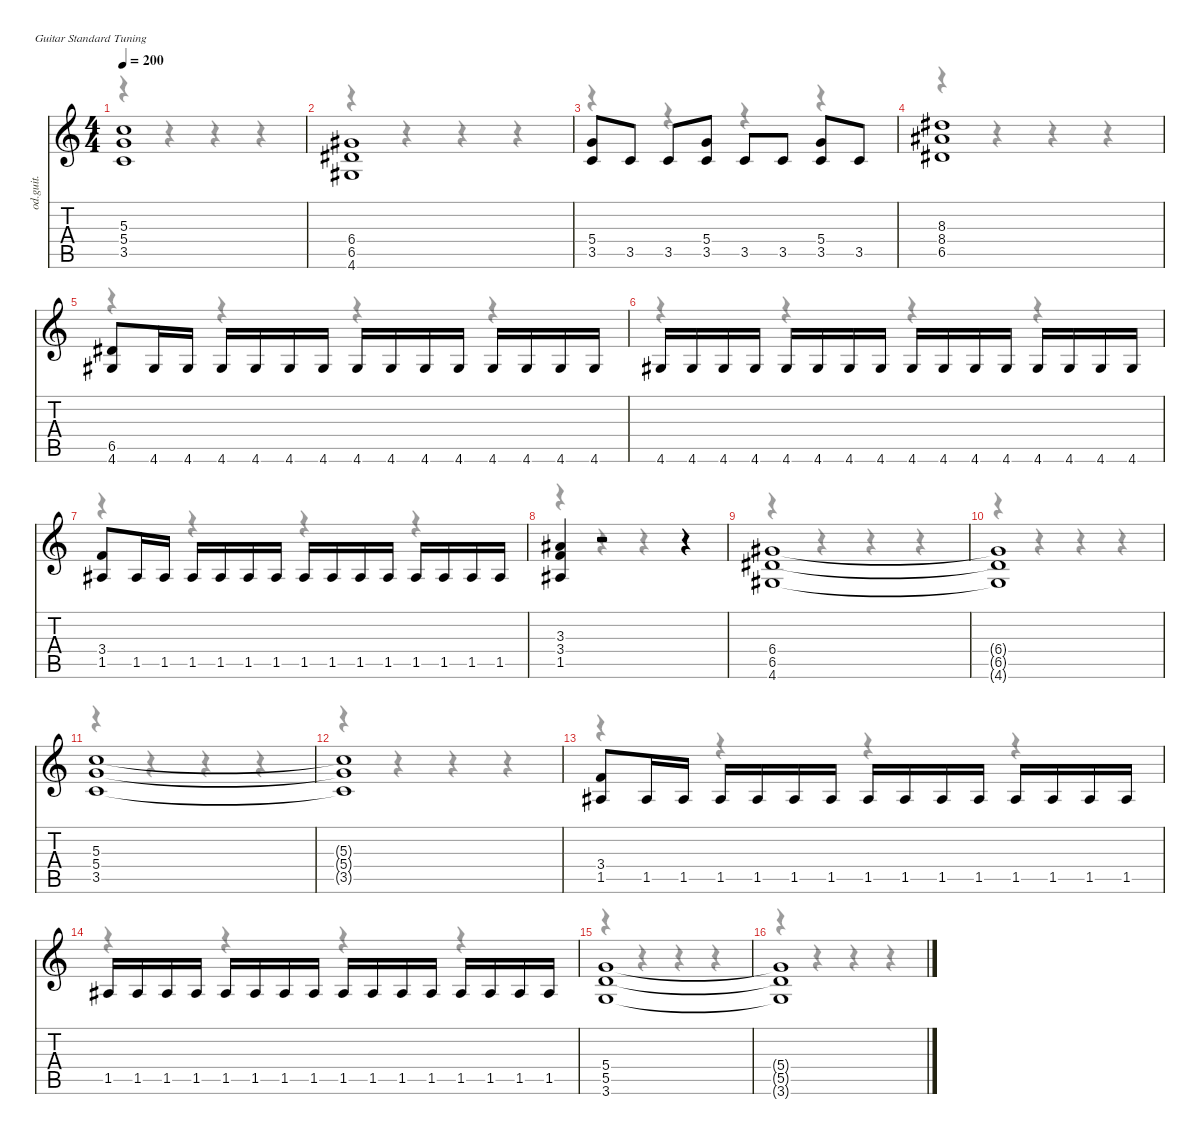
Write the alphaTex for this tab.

\hideDynamics
\bracketExtendMode nobrackets
\otherSystemsTrackNameOrientation horizontal
\track ("Guitar 1 " "od.guit.") {instrument overdrivenguitar}
\staff {score tabs}
\tuning (E4 B3 G3 D3 A2 E2)
\voice
\ts (4 4)
\scale
0.992595
\tempo 200
\accidentals auto
\clef g2
\ottava regular
\simile none
\ks c
(5.3 5.4 3.5).1{dy f beam Up} |
\scale
0.977884 (6.4{acc #} 6.5{acc #} 4.6{acc #}).1{beam Up} |
\scale
0.977884 (5.4 3.5).8{beam Up} 3.5.8{beam Up} 3.5.8{beam Up} (5.4 3.5).8{beam Up} 3.5.8{beam Up} 3.5.8{beam Up} (5.4 3.5).8{beam Up} 3.5.8{beam Up} |
\scale
0.977884 (8.3{acc #} 8.4{acc #} 6.5{acc #}).1{beam Up} |
\scale
1.08155 (6.5{acc #} 4.6{acc #}).8{beam Up} 4.6{acc #}.16{beam Up} 4.6{acc #}.16{beam Up} 4.6{acc #}.16{beam Up} 4.6{acc #}.16{beam Up} 4.6{acc #}.16{beam Up} 4.6{acc #}.16{beam Up} 4.6{acc #}.16{beam Up} 4.6{acc #}.16{beam Up} 4.6{acc #}.16{beam Up} 4.6{acc #}.16{beam Up} 4.6{acc #}.16{beam Up} 4.6{acc #}.16{beam Up} 4.6{acc #}.16{beam Up} 4.6{acc #}.16{beam Up} |
\scale
0.978277 4.6{acc #}.16{beam Up} 4.6{acc #}.16{beam Up} 4.6{acc #}.16{beam Up} 4.6{acc #}.16{beam Up} 4.6{acc #}.16{beam Up} 4.6{acc #}.16{beam Up} 4.6{acc #}.16{beam Up} 4.6{acc #}.16{beam Up} 4.6{acc #}.16{beam Up} 4.6{acc #}.16{beam Up} 4.6{acc #}.16{beam Up} 4.6{acc #}.16{beam Up} 4.6{acc #}.16{beam Up} 4.6{acc #}.16{beam Up} 4.6{acc #}.16{beam Up} 4.6{acc #}.16{beam Up} |
\scale
0.978277 (3.4 1.5{acc #}).8{beam Up} 1.5{acc #}.16{beam Up} 1.5{acc #}.16{beam Up} 1.5{acc #}.16{beam Up} 1.5{acc #}.16{beam Up} 1.5{acc #}.16{beam Up} 1.5{acc #}.16{beam Up} 1.5{acc #}.16{beam Up} 1.5{acc #}.16{beam Up} 1.5{acc #}.16{beam Up} 1.5{acc #}.16{beam Up} 1.5{acc #}.16{beam Up} 1.5{acc #}.16{beam Up} 1.5{acc #}.16{beam Up} 1.5{acc #}.16{beam Up} |
\scale
0.990634 (3.3{acc #} 3.4 1.5{acc #}).4{beam Up} r.2{beam Up} r.4{beam Up} |
\section ("" "")
\scale
0.978277 (6.4{acc #} 6.5{acc #} 4.6{acc #}).1{beam Up} |
\scale
0.992988 (6.4{t acc #} 6.5{t acc #} 4.6{t acc #}).1{beam Up} |
\scale
1.0787 (5.3 5.4 3.5).1{beam Up} |
\scale
0.990143 (5.3{t} 5.4{t} 3.5{t}).1{beam Up} |
\scale
0.975432 (3.4 1.5{acc #}).8{beam Up} 1.5{acc #}.16{beam Up} 1.5{acc #}.16{beam Up} 1.5{acc #}.16{beam Up} 1.5{acc #}.16{beam Up} 1.5{acc #}.16{beam Up} 1.5{acc #}.16{beam Up} 1.5{acc #}.16{beam Up} 1.5{acc #}.16{beam Up} 1.5{acc #}.16{beam Up} 1.5{acc #}.16{beam Up} 1.5{acc #}.16{beam Up} 1.5{acc #}.16{beam Up} 1.5{acc #}.16{beam Up} 1.5{acc #}.16{beam Up} |
\scale
0.975432 1.5{acc #}.16{beam Up} 1.5{acc #}.16{beam Up} 1.5{acc #}.16{beam Up} 1.5{acc #}.16{beam Up} 1.5{acc #}.16{beam Up} 1.5{acc #}.16{beam Up} 1.5{acc #}.16{beam Up} 1.5{acc #}.16{beam Up} 1.5{acc #}.16{beam Up} 1.5{acc #}.16{beam Up} 1.5{acc #}.16{beam Up} 1.5{acc #}.16{beam Up} 1.5{acc #}.16{beam Up} 1.5{acc #}.16{beam Up} 1.5{acc #}.16{beam Up} 1.5{acc #}.16{beam Up} |
\scale
0.990143 (5.4 5.5 3.6).1{beam Up} |
\scale
0.990143 (5.4{t} 5.5{t} 3.6{t}).1{beam Up}
\voice
\clef g2
\ottava regular
\simile none
\ks c
r.4{dy mf beam Down} r.4{beam Down} r.4{beam Down} r.4{beam Down} |
r.4{beam Down} r.4{beam Down} r.4{beam Down} r.4{beam Down} |
r.4{beam Down} r.4{beam Down} r.4{beam Down} r.4{beam Down} |
r.4{beam Down} r.4{beam Down} r.4{beam Down} r.4{beam Down} |
r.4{beam Down} r.4{beam Down} r.4{beam Down} r.4{beam Down} |
r.4{beam Down} r.4{beam Down} r.4{beam Down} r.4{beam Down} |
r.4{beam Down} r.4{beam Down} r.4{beam Down} r.4{beam Down} |
r.4{beam Down} r.4{beam Down} r.4{beam Down} r.4{beam Down} |
r.4{beam Down} r.4{beam Down} r.4{beam Down} r.4{beam Down} |
r.4{beam Down} r.4{beam Down} r.4{beam Down} r.4{beam Down} |
r.4{beam Down} r.4{beam Down} r.4{beam Down} r.4{beam Down} |
r.4{beam Down} r.4{beam Down} r.4{beam Down} r.4{beam Down} |
r.4{beam Down} r.4{beam Down} r.4{beam Down} r.4{beam Down} |
r.4{beam Down} r.4{beam Down} r.4{beam Down} r.4{beam Down} |
r.4{beam Down} r.4{beam Down} r.4{beam Down} r.4{beam Down} |
r.4{beam Down} r.4{beam Down} r.4{beam Down} r.4{beam Down}
